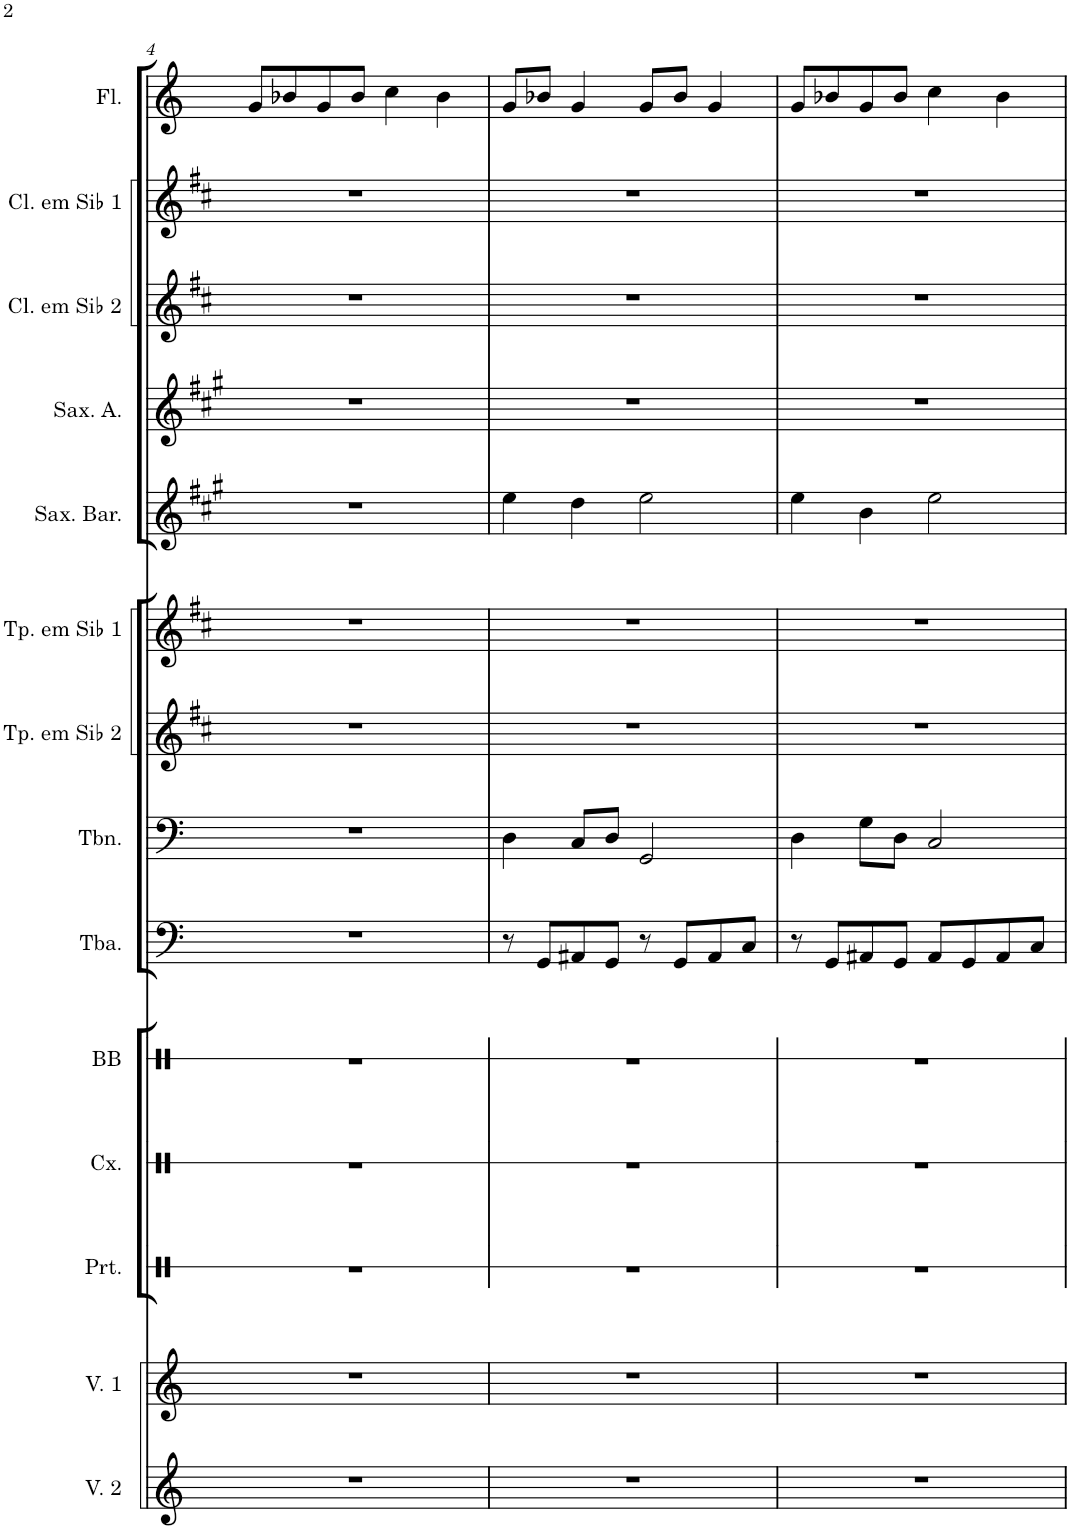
**kern	**kern	**kern	**kern	**kern	**kern	**kern	**kern	**kern	**kern	**kern	**kern	**kern	**kern
*part14	*part13	*part12	*part11	*part10	*part9	*part8	*part7	*part6	*part5	*part4	*part3	*part2	*part1
*staff14	*staff13	*staff12	*staff11	*staff10	*staff9	*staff8	*staff7	*staff6	*staff5	*staff4	*staff3	*staff2	*staff1
*I"Voz 2	*I"Voz 1	*I"Pratos	*I"Tarola	*I"Bombo	*I"Tuba	*I"Trombone	*I"Trompete em Sib 2	*I"Trompete em Sib 1	*I"Saxofone Barítono	*I"Saxofone Alto	*I"Clarinete em Sib 2	*I"Clarinete em Sib 1	*I"Flauta Transversal
*I'V. 2	*I'V. 1	*I'Prt.	*	*I'BB	*I'Tba.	*I'Tbn.	*I'Tp. em Sib 2	*I'Tp. em Sib 1	*I'Sax. Bar.	*I'Sax. A.	*I'Cl. em Sib 2	*I'Cl. em Sib 1	*I'Fl.
!!LO:PB:g=z
*clefG2	*clefG2	*clefX	*clefX	*clefX	*clefF4	*clefF4	*clefG2	*clefG2	*clefG2	*clefG2	*clefG2	*clefG2	*clefG2
*	*	*	*	*	*	*	*Trd1c2	*Trd1c2	*Trd12c21	*Trd5c9	*Trd1c2	*Trd1c2	*
*k[]	*k[]	*k[]	*k[]	*k[]	*k[]	*k[]	*k[f#c#]	*k[f#c#]	*k[f#c#g#]	*k[f#c#g#]	*k[f#c#]	*k[f#c#]	*k[]
*M4/4	*M4/4	*M4/4	*M4/4	*M4/4	*M4/4	*M4/4	*M4/4	*M4/4	*M4/4	*M4/4	*M4/4	*M4/4	*M4/4
=4	=4	=4	=4	=4	=4	=4	=4	=4	=4	=4	=4	=4	=4
1r	1r	1r	1r	1r	1r	1r	1r	1r	1r	1r	1r	1r	8g/L
.	.	.	.	.	.	.	.	.	.	.	.	.	8b-X/
.	.	.	.	.	.	.	.	.	.	.	.	.	8g/
.	.	.	.	.	.	.	.	.	.	.	.	.	8b-/J
.	.	.	.	.	.	.	.	.	.	.	.	.	4cc\
.	.	.	.	.	.	.	.	.	.	.	.	.	4b-\
=5	=5	=5	=5	=5	=5	=5	=5	=5	=5	=5	=5	=5	=5
1r	1r	1r	1r	1r	8r	4D\	1r	1r	4ee\	1r	1r	1r	8g/L
.	.	.	.	.	8GG/L	.	.	.	.	.	.	.	8b-X/J
.	.	.	.	.	8AA#X/	8C/L	.	.	4dd\	.	.	.	4g/
.	.	.	.	.	8GG/J	8D/J	.	.	.	.	.	.	.
.	.	.	.	.	8r	2GG/	.	.	2ee\	.	.	.	8g/L
.	.	.	.	.	8GG/L	.	.	.	.	.	.	.	8b-/J
.	.	.	.	.	8AA#/	.	.	.	.	.	.	.	4g/
.	.	.	.	.	8C/J	.	.	.	.	.	.	.	.
=6	=6	=6	=6	=6	=6	=6	=6	=6	=6	=6	=6	=6	=6
1r	1r	1r	1r	1r	8r	4D\	1r	1r	4ee\	1r	1r	1r	8g/L
.	.	.	.	.	8GG/L	.	.	.	.	.	.	.	8b-X/
.	.	.	.	.	8AA#X/	8G\L	.	.	4b\	.	.	.	8g/
.	.	.	.	.	8GG/J	8D\J	.	.	.	.	.	.	8b-/J
.	.	.	.	.	8AA#/L	2C/	.	.	2ee\	.	.	.	4cc\
.	.	.	.	.	8GG/	.	.	.	.	.	.	.	.
.	.	.	.	.	8AA#/	.	.	.	.	.	.	.	4b-\
.	.	.	.	.	8C/J	.	.	.	.	.	.	.	.
=	=	=	=	=	=	=	=	=	=	=	=	=	=
*-	*-	*-	*-	*-	*-	*-	*-	*-	*-	*-	*-	*-	*-
